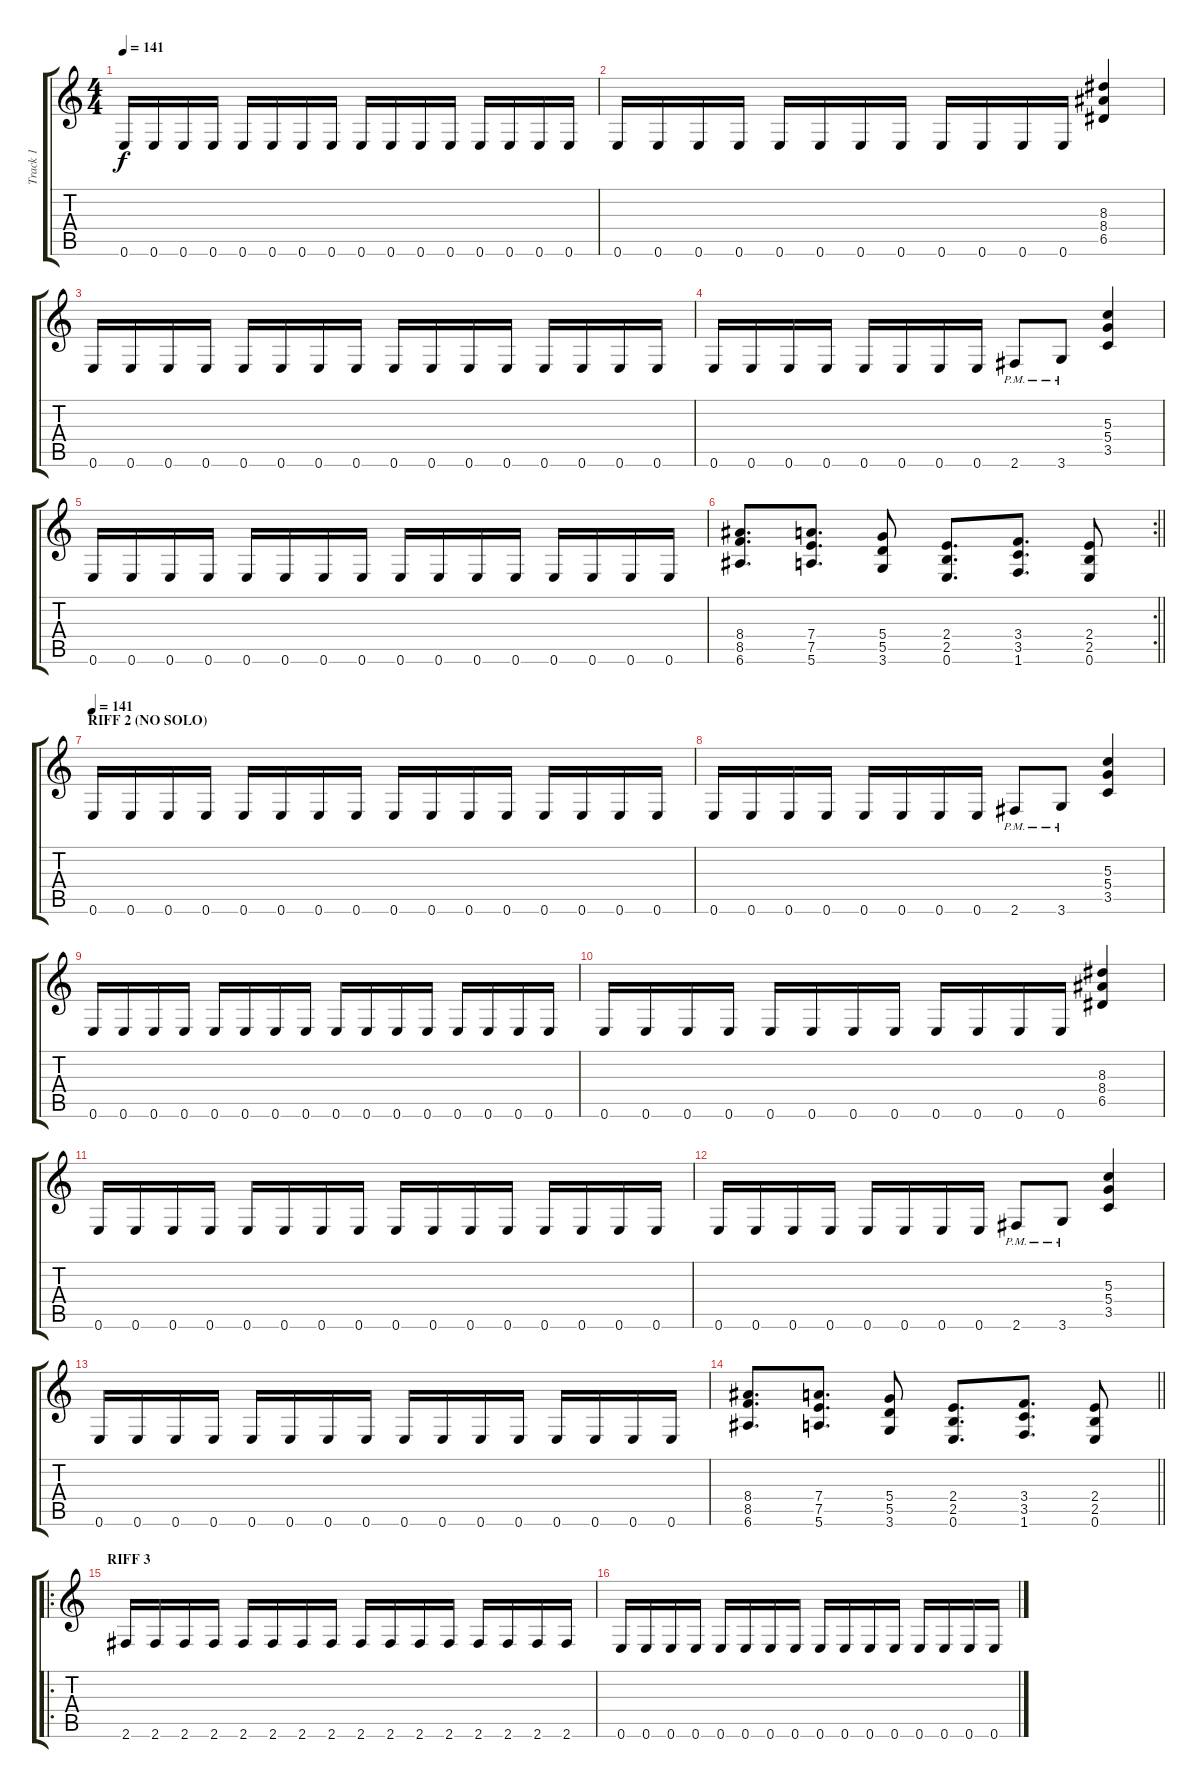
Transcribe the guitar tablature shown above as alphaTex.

\track ("Track 1" "Track 1") {instrument distortionguitar}
\staff {score tabs}
\tuning (E4 B3 G3 D3 A2 E2) {hide}
\ts (4 4)
\tempo 141
\clef g2
\ks c
0.6.16{dy f} 0.6.16 0.6.16 0.6.16 0.6.16 0.6.16 0.6.16 0.6.16 0.6.16 0.6.16 0.6.16 0.6.16 0.6.16 0.6.16 0.6.16 0.6.16 |
0.6.16 0.6.16 0.6.16 0.6.16 0.6.16 0.6.16 0.6.16 0.6.16 0.6.16 0.6.16 0.6.16 0.6.16 (8.3 8.4 6.5).4 |
0.6.16 0.6.16 0.6.16 0.6.16 0.6.16 0.6.16 0.6.16 0.6.16 0.6.16 0.6.16 0.6.16 0.6.16 0.6.16 0.6.16 0.6.16 0.6.16 |
0.6.16 0.6.16 0.6.16 0.6.16 0.6.16 0.6.16 0.6.16 0.6.16 2.6{pm}.8 3.6{pm}.8 (5.3 5.4 3.5).4 |
0.6.16 0.6.16 0.6.16 0.6.16 0.6.16 0.6.16 0.6.16 0.6.16 0.6.16 0.6.16 0.6.16 0.6.16 0.6.16 0.6.16 0.6.16 0.6.16 |
\rc 2
\barLineRight lightlight
(8.4 8.5 6.6).8{d} (7.4 7.5 5.6).8{d} (5.4 5.5 3.6).8 (2.4 2.5 0.6).8{d} (3.4 3.5 1.6).8{d} (2.4 2.5 0.6).8 |
\section ("" "RIFF 2 (NO SOLO)")
\tempo 141
0.6.16 0.6.16 0.6.16 0.6.16 0.6.16 0.6.16 0.6.16 0.6.16 0.6.16 0.6.16 0.6.16 0.6.16 0.6.16 0.6.16 0.6.16 0.6.16 |
0.6.16 0.6.16 0.6.16 0.6.16 0.6.16 0.6.16 0.6.16 0.6.16 2.6{pm}.8 3.6{pm}.8 (5.3 5.4 3.5).4 |
0.6.16 0.6.16 0.6.16 0.6.16 0.6.16 0.6.16 0.6.16 0.6.16 0.6.16 0.6.16 0.6.16 0.6.16 0.6.16 0.6.16 0.6.16 0.6.16 |
0.6.16 0.6.16 0.6.16 0.6.16 0.6.16 0.6.16 0.6.16 0.6.16 0.6.16 0.6.16 0.6.16 0.6.16 (8.3 8.4 6.5).4 |
0.6.16 0.6.16 0.6.16 0.6.16 0.6.16 0.6.16 0.6.16 0.6.16 0.6.16 0.6.16 0.6.16 0.6.16 0.6.16 0.6.16 0.6.16 0.6.16 |
0.6.16 0.6.16 0.6.16 0.6.16 0.6.16 0.6.16 0.6.16 0.6.16 2.6{pm}.8 3.6{pm}.8 (5.3 5.4 3.5).4 |
0.6.16 0.6.16 0.6.16 0.6.16 0.6.16 0.6.16 0.6.16 0.6.16 0.6.16 0.6.16 0.6.16 0.6.16 0.6.16 0.6.16 0.6.16 0.6.16 |
\barLineRight lightlight
(8.4 8.5 6.6).8{d} (7.4 7.5 5.6).8{d} (5.4 5.5 3.6).8 (2.4 2.5 0.6).8{d} (3.4 3.5 1.6).8{d} (2.4 2.5 0.6).8 |
\ro
\section ("" "RIFF 3")
2.6.16 2.6.16 2.6.16 2.6.16 2.6.16 2.6.16 2.6.16 2.6.16 2.6.16 2.6.16 2.6.16 2.6.16 2.6.16 2.6.16 2.6.16 2.6.16 |
0.6.16 0.6.16 0.6.16 0.6.16 0.6.16 0.6.16 0.6.16 0.6.16 0.6.16 0.6.16 0.6.16 0.6.16 0.6.16 0.6.16 0.6.16 0.6.16
